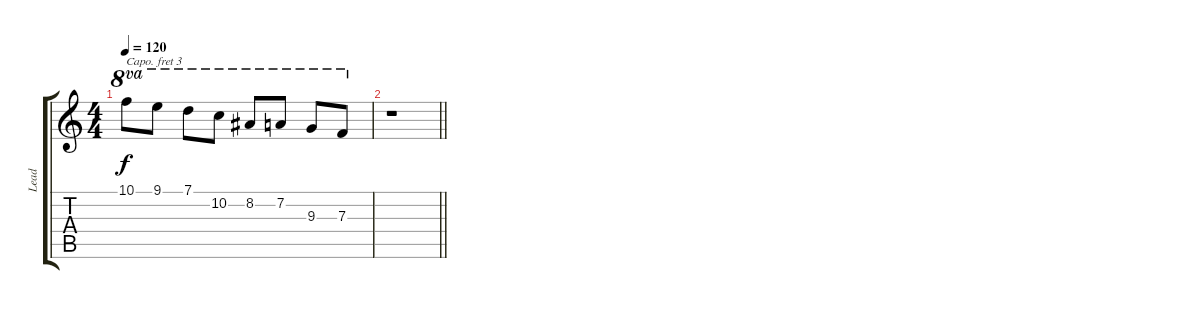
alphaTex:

\track ("Lead" "Lead") {instrument acousticguitarsteel}
\staff {score tabs}
\capo 3
\tuning (E4 B3 G3 D3 A2 E2) {hide}
\ts (4 4)
\tempo 120
\clef g2
\ks c
10.1.8{ot 8va dy f} 9.1.8{ot 8va} 7.1.8{ot 8va} 10.2.8{ot 8va} 8.2.8{ot 8va} 7.2.8{ot 8va} 9.3.8{ot 8va} 7.3.8{ot 8va} |
\barLineRight lightlight
r.1
